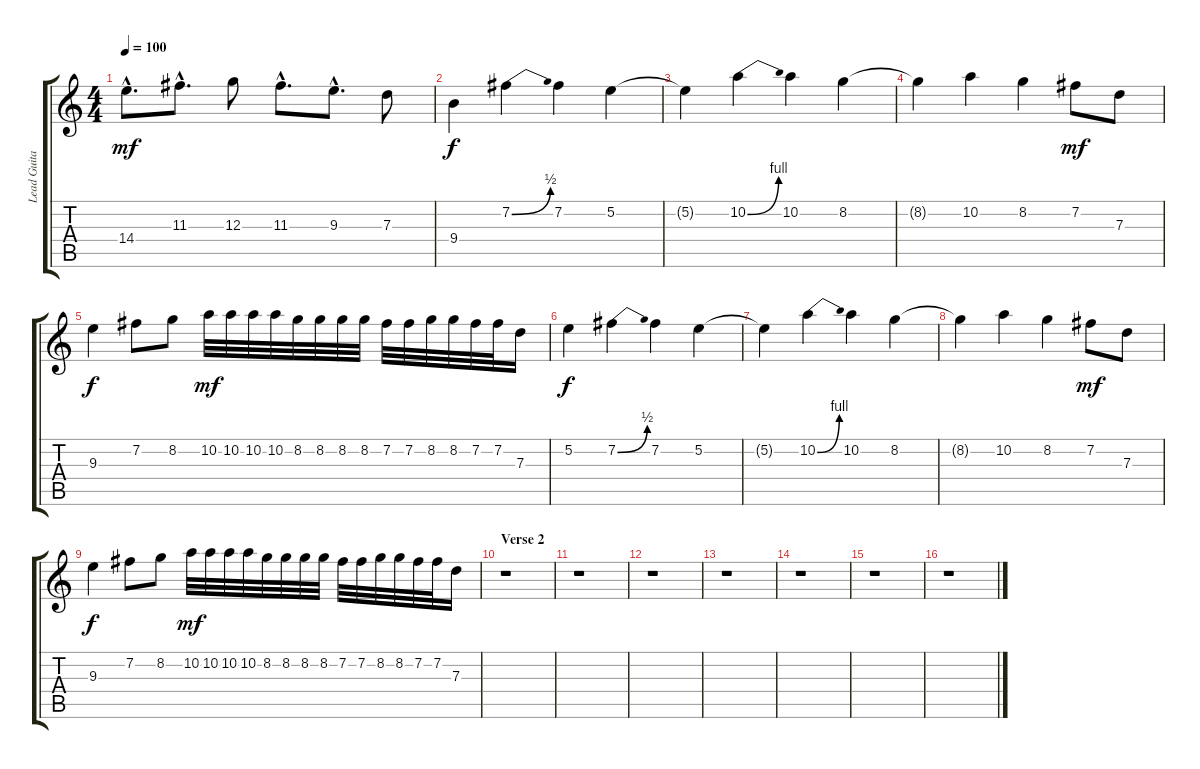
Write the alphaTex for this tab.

\track ("Lead Guitar 1" "Lead Guita") {instrument distortionguitar}
\staff {score tabs}
\tuning (E4 B3 G3 D3 A2 E2) {hide}
\ts (4 4)
\tempo 100
\clef g2
\ks c
14.4{hac}.8{d dy mf} 11.3{hac}.8{d} 12.3.8 11.3{hac}.8{d} 9.3{hac}.8{d} 7.3.8 |
\section ("" "")
9.4.4{dy f} 7.2{be (bend 0 0 60 2)}.4 7.2.4 5.2.4 |
5.2{t}.4 10.2{be (bend 0 0 60 4)}.4 10.2.4 8.2.4 |
8.2{t}.4 10.2.4 8.2.4 7.2.8{dy mf} 7.3.8 |
9.3.4{dy f} 7.2.8 8.2.8 10.2.32{dy mf} 10.2.32 10.2.32 10.2.32 8.2.32 8.2.32 8.2.32 8.2.32 7.2.32 7.2.32 8.2.32 8.2.32 7.2.32 7.2.32 7.3.16 |
5.2.4{dy f} 7.2{be (bend 0 0 60 2)}.4 7.2.4 5.2.4 |
5.2{t}.4 10.2{be (bend 0 0 60 4)}.4 10.2.4 8.2.4 |
8.2{t}.4 10.2.4 8.2.4 7.2.8{dy mf} 7.3.8 |
9.3.4{dy f} 7.2.8 8.2.8 10.2.32{dy mf} 10.2.32 10.2.32 10.2.32 8.2.32 8.2.32 8.2.32 8.2.32 7.2.32 7.2.32 8.2.32 8.2.32 7.2.32 7.2.32 7.3.16 |
\section ("" "Verse 2")
r.1 |
r.1 |
r.1 |
r.1 |
r.1 |
r.1 |
r.1
